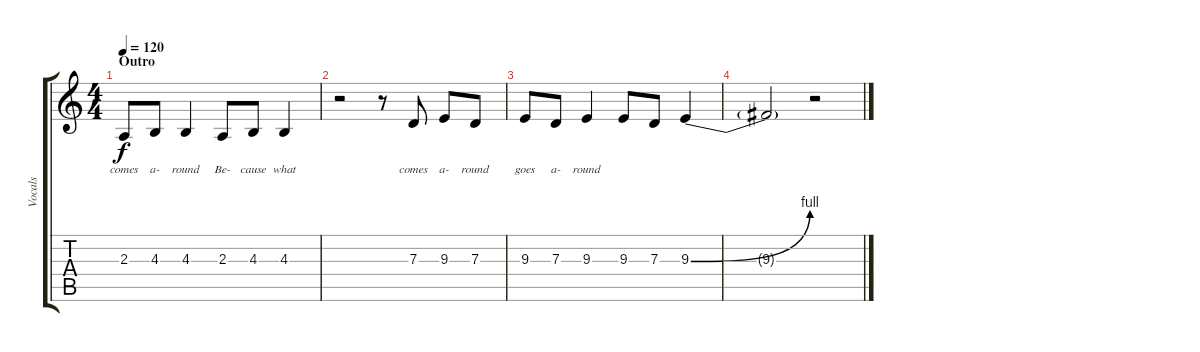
\track ("Vocals" "Vocals") {instrument oboe}
\staff {score tabs}
\tuning (E4 B3 G3 D3 A2 E2) {hide}
\ts (4 4)
\section ("" "Outro")
\tempo 120
\clef g2
\ks c
2.3.8{lyrics (0 "comes") lyrics (1 "") lyrics (2 "") lyrics (3 "") lyrics (4 "") dy f} 4.3.8{lyrics (0 "a-") lyrics (1 "") lyrics (2 "") lyrics (3 "") lyrics (4 "")} 4.3.4{lyrics (0 "round") lyrics (1 "") lyrics (2 "") lyrics (3 "") lyrics (4 "")} 2.3.8{lyrics (0 "Be-") lyrics (1 "") lyrics (2 "") lyrics (3 "") lyrics (4 "")} 4.3.8{lyrics (0 "cause") lyrics (1 "") lyrics (2 "") lyrics (3 "") lyrics (4 "")} 4.3.4{lyrics (0 "what") lyrics (1 "") lyrics (2 "") lyrics (3 "") lyrics (4 "")} |
r.2 r.8 7.3.8{lyrics (0 "comes") lyrics (1 "") lyrics (2 "") lyrics (3 "") lyrics (4 "")} 9.3.8{lyrics (0 "a-") lyrics (1 "") lyrics (2 "") lyrics (3 "") lyrics (4 "")} 7.3.8{lyrics (0 "round") lyrics (1 "") lyrics (2 "") lyrics (3 "") lyrics (4 "")} |
9.3.8{lyrics (0 "goes") lyrics (1 "") lyrics (2 "") lyrics (3 "") lyrics (4 "")} 7.3.8{lyrics (0 "a-") lyrics (1 "") lyrics (2 "") lyrics (3 "") lyrics (4 "")} 9.3.4{lyrics (0 "round") lyrics (1 "") lyrics (2 "") lyrics (3 "") lyrics (4 "")} 9.3.8 7.3.8 9.3{be (bend 0 0 60 4)}.4 |
9.3{t}.2 r.2
